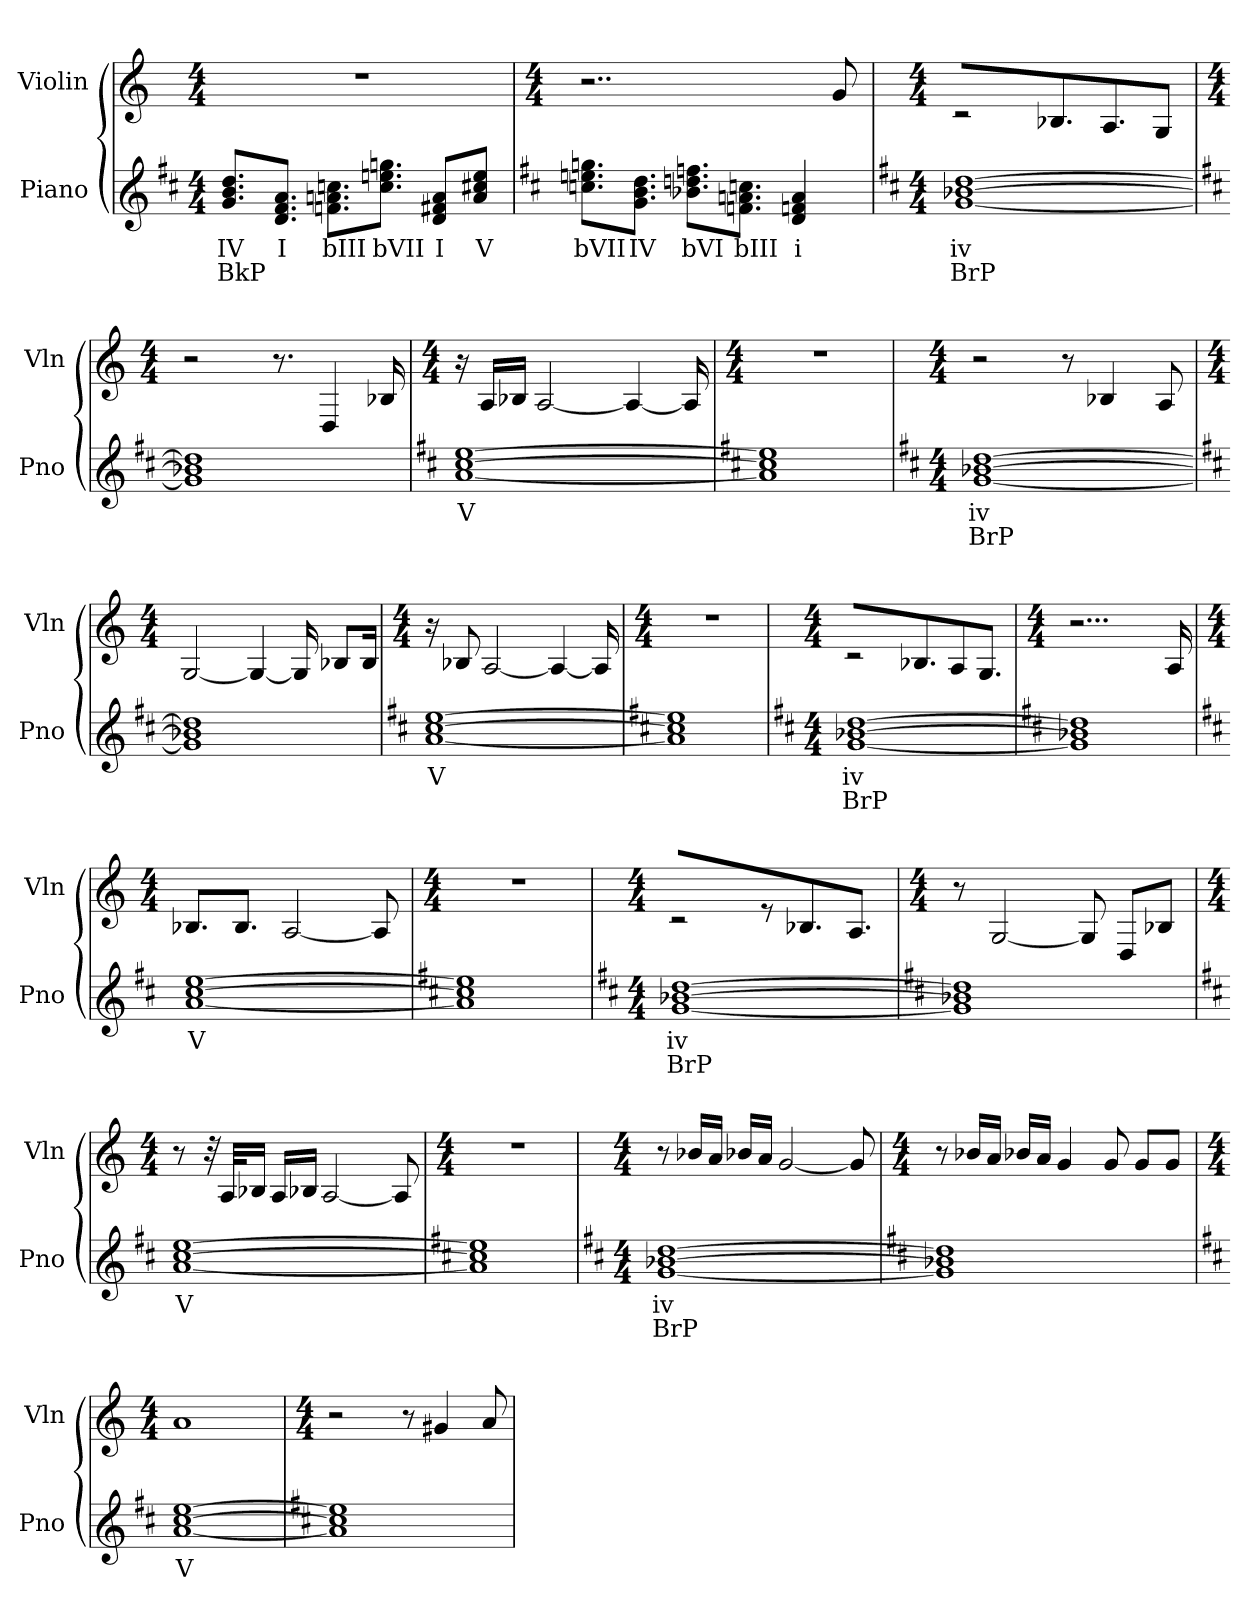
**kern	**text	**text	**kern
*part2	*part2	*part2	*part1
*staff2	*staff2	*staff2	*staff1
*I"Piano	*	*	*I"Violin
*I'Pno	*	*	*I'Vln
*k[f#c#]	*	*	*
*D:	*	*	*
*M4/4	*	*	*M4/4
=	=	=	=
8.g 8.b 8.ddL	IV	BkP	1r
8.d 8.f# 8.aJ	I	.	.
8.fn 8.an 8.ccnL	bIII	.	.
8.cc 8.een 8.ggnJ	bVII	.	.
8d 8f#X 8aL	I	.	.
8a 8cc#X 8eeJ	V	.	.
=	=	=	=
*k[f#c#]	*	*	*
*D:	*	*	*
*	*	*	*M4/4
8.ccn 8.een 8.ggnL	bVII	.	2..r
8.g 8.b 8.ddJ	IV	.	.
8.b-X 8.ddn 8.ffnL	bVI	.	.
8.fn 8.an 8.ccnJ	bIII	.	.
4d 4fn 4a	i	.	.
.	.	.	8g
=	=	=	=
*k[f#c#]	*	*	*
*D:	*	*	*
*M4/4	*	*	*M4/4
[1g [1b-X [1dd	iv	BrP	2r
.	.	.	8.B-XL
.	.	.	8.AJ
.	.	.	8GJ
=	=	=	=
*k[f#c#]	*	*	*
*D:	*	*	*
*	*	*	*M4/4
1g] 1b-X] 1dd]	.	.	2r
.	.	.	8.r
.	.	.	4D
.	.	.	16B-X
=	=	=	=
*k[f#c#]	*	*	*
*D:	*	*	*
*	*	*	*M4/4
[1a [1cc# [1ee	V	.	16r
.	.	.	16ALL
.	.	.	16B-XJJ
.	.	.	[2A
.	.	.	4A_
.	.	.	16A]
=	=	=	=
*k[f#c#]	*	*	*
*D:	*	*	*
*	*	*	*M4/4
1a] 1cc#] 1ee]	.	.	1r
=	=	=	=
*k[f#c#]	*	*	*
*D:	*	*	*
*M4/4	*	*	*M4/4
[1g [1b-X [1dd	iv	BrP	2r
.	.	.	8r
.	.	.	4B-X
.	.	.	8A
=	=	=	=
*k[f#c#]	*	*	*
*D:	*	*	*
*	*	*	*M4/4
1g] 1b-X] 1dd]	.	.	[2G
.	.	.	4G_
.	.	.	16G]
.	.	.	8B-XL
.	.	.	16B-Jk
=	=	=	=
*k[f#c#]	*	*	*
*D:	*	*	*
*	*	*	*M4/4
[1a [1cc# [1ee	V	.	16r
.	.	.	8B-X
.	.	.	[2A
.	.	.	4A_
.	.	.	16A]
=	=	=	=
*k[f#c#]	*	*	*
*D:	*	*	*
*	*	*	*M4/4
1a] 1cc#] 1ee]	.	.	1r
=	=	=	=
*k[f#c#]	*	*	*
*D:	*	*	*
*M4/4	*	*	*M4/4
[1g [1b-X [1dd	iv	BrP	2r
.	.	.	8.B-XL
.	.	.	8AJ
.	.	.	8.GJ
=	=	=	=
*k[f#c#]	*	*	*
*D:	*	*	*
*	*	*	*M4/4
1g] 1b-X] 1dd]	.	.	2...r
.	.	.	16A
=	=	=	=
*k[f#c#]	*	*	*
*D:	*	*	*
*	*	*	*M4/4
[1a [1cc# [1ee	V	.	8.B-XL
.	.	.	8.B-J
.	.	.	[2A
.	.	.	8A]
=	=	=	=
*k[f#c#]	*	*	*
*D:	*	*	*
*	*	*	*M4/4
1a] 1cc#] 1ee]	.	.	1r
=	=	=	=
*k[f#c#]	*	*	*
*D:	*	*	*
*M4/4	*	*	*M4/4
[1g [1b-X [1dd	iv	BrP	2r
.	.	.	8r
.	.	.	8.B-X
.	.	.	8.AJ
=	=	=	=
*k[f#c#]	*	*	*
*D:	*	*	*
*	*	*	*M4/4
1g] 1b-X] 1dd]	.	.	8r
.	.	.	[2G
.	.	.	8G]
.	.	.	8DL
.	.	.	8B-XJ
=	=	=	=
*k[f#c#]	*	*	*
*D:	*	*	*
*	*	*	*M4/4
[1a [1cc# [1ee	V	.	8r
.	.	.	32r
.	.	.	32AKLL
.	.	.	16B-XJJ
.	.	.	16ALL
.	.	.	16B-XJJ
.	.	.	[2A
.	.	.	8A]
=	=	=	=
*k[f#c#]	*	*	*
*D:	*	*	*
*	*	*	*M4/4
1a] 1cc#] 1ee]	.	.	1r
=	=	=	=
*k[f#c#]	*	*	*
*D:	*	*	*
*M4/4	*	*	*M4/4
[1g [1b-X [1dd	iv	BrP	8r
.	.	.	16b-XLL
.	.	.	16aJJ
.	.	.	16b-XLL
.	.	.	16aJJ
.	.	.	[2g
.	.	.	8g]
=	=	=	=
*k[f#c#]	*	*	*
*D:	*	*	*
*	*	*	*M4/4
1g] 1b-X] 1dd]	.	.	8r
.	.	.	16b-XLL
.	.	.	16aJJ
.	.	.	16b-XLL
.	.	.	16aJJ
.	.	.	4g
.	.	.	8g
.	.	.	8gL
.	.	.	8gJ
=	=	=	=
*k[f#c#]	*	*	*
*D:	*	*	*
*	*	*	*M4/4
[1a [1cc# [1ee	V	.	1a
=	=	=	=
*k[f#c#]	*	*	*
*D:	*	*	*
*	*	*	*M4/4
1a] 1cc#] 1ee]	.	.	2r
.	.	.	8r
.	.	.	4g#X
.	.	.	8a
=	=	=	=
*-	*-	*-	*-
